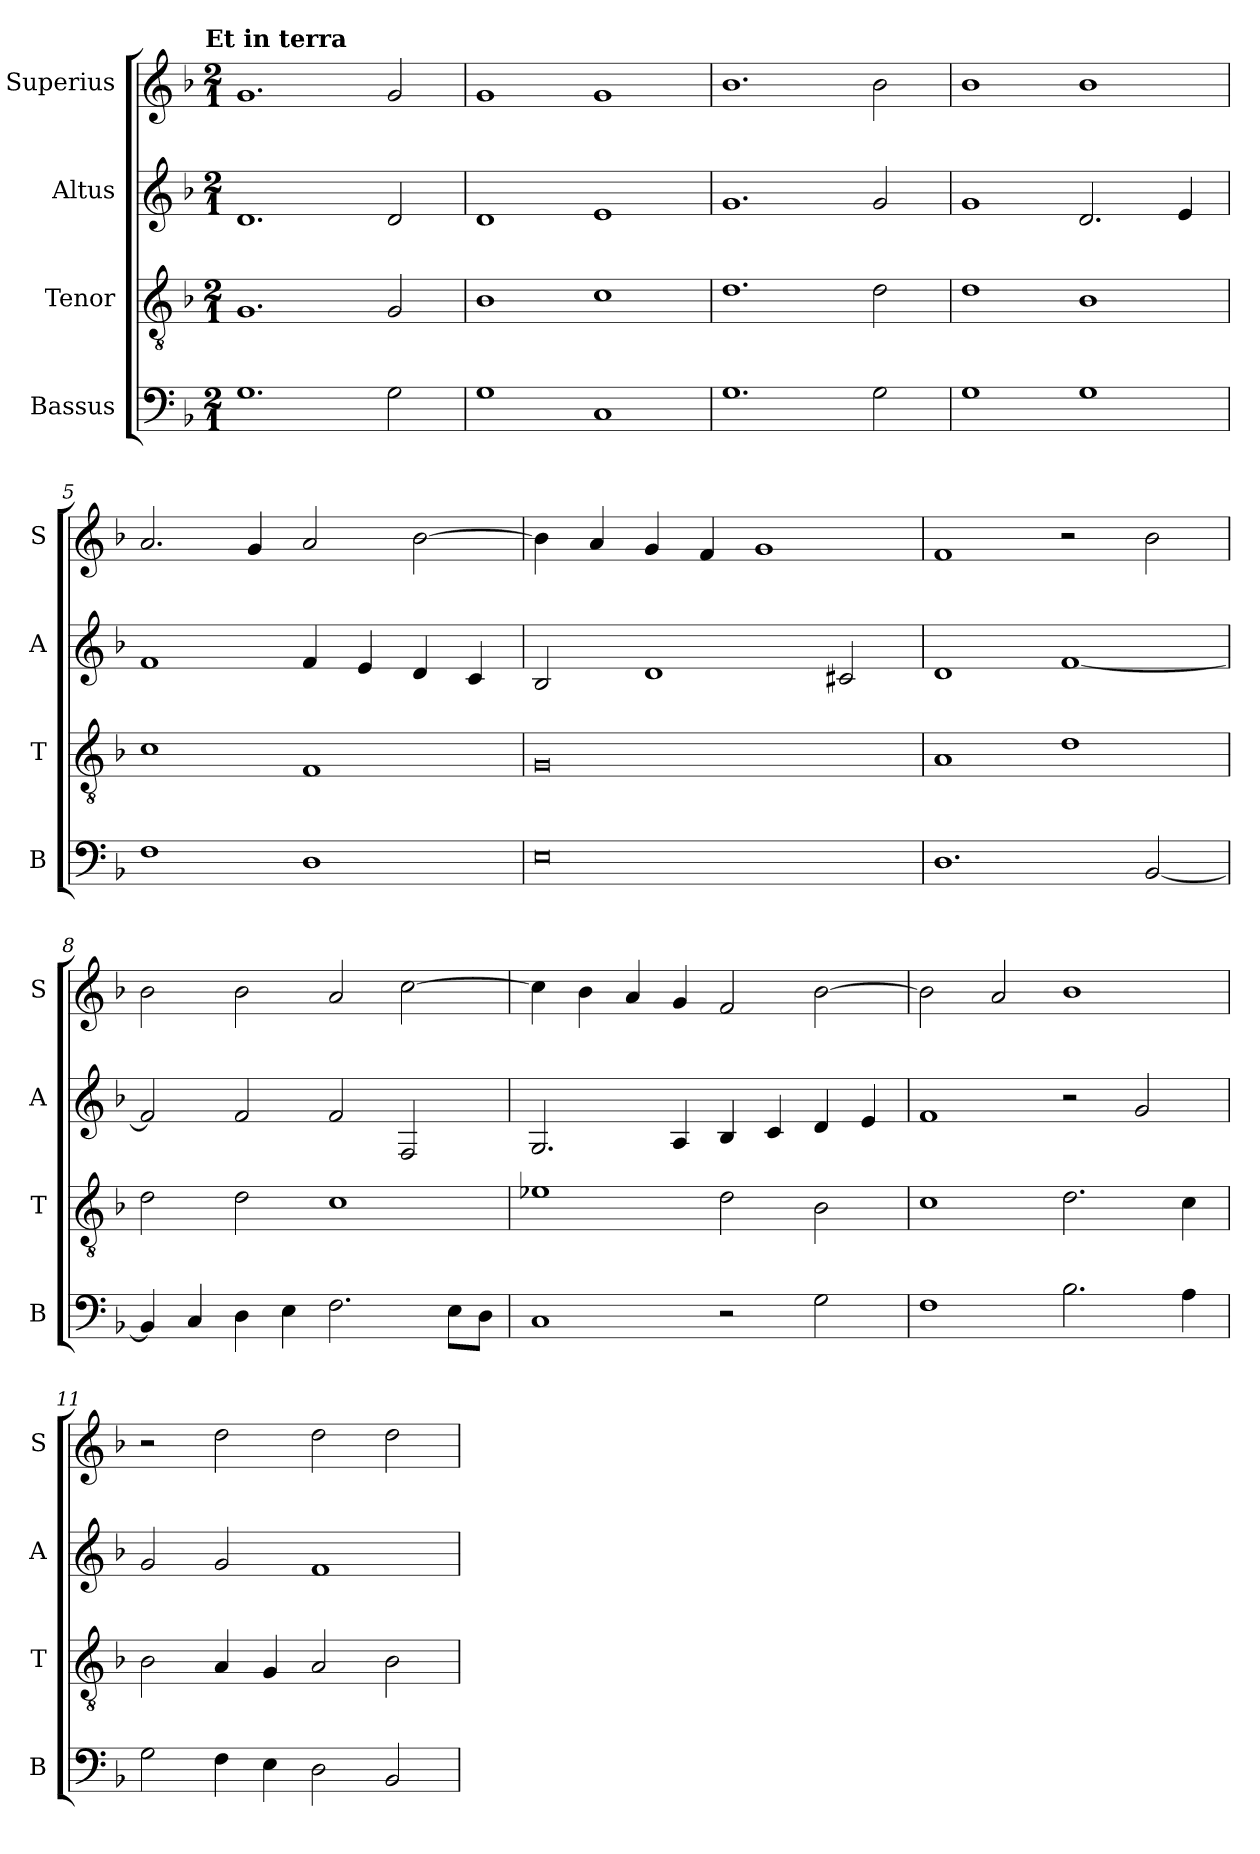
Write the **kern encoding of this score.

**kern	**kern	**kern	**kern
*part4	*part3	*part2	*part1
*staff4	*staff3	*staff2	*staff1
*I"Bassus	*I"Tenor	*I"Altus	*I"Superius
*I'B	*I'T	*I'A	*I'S
*clefF4	*clefGv2	*clefG2	*clefG2
*k[b-]	*k[b-]	*k[b-]	*k[b-]
*F:	*F:	*F:	*F:
!!LO:TX:omd:t=Et in terra
*M2/1	*M2/1	*M2/1	*M2/1
=1	=1	=1	=1
1.G	1.G	1.d	1.g
2G	2G	2d	2g
=2	=2	=2	=2
1G	1B-	1d	1g
1C	1c	1e	1g
=3	=3	=3	=3
1.G	1.d	1.g	1.b-
2G	2d	2g	2b-
=4	=4	=4	=4
1G	1d	1g	1b-
1G	1B-	2.d	1b-
.	.	4e	.
=5	=5	=5	=5
1F	1c	1f	2.a
.	.	.	4g
1D	1F	4f	2a
.	.	4e	.
.	.	4d	[2b-
.	.	4c	.
=6	=6	=6	=6
0E	0G	2B-	4b-]
.	.	.	4a
.	.	1d	4g
.	.	.	4f
.	.	.	1g
.	.	2c#X	.
=7	=7	=7	=7
1.D	1A	1d	1f
.	1d	[1f	2r
[2BB-	.	.	2b-
=8	=8	=8	=8
4BB-]	2d	2f]	2b-
4C	.	.	.
4D	2d	2f	2b-
4E	.	.	.
2.F	1c	2f	2a
.	.	2F	[2cc
8EL	.	.	.
8DJ	.	.	.
=9	=9	=9	=9
1C	1e-X	2.G	4cc]
.	.	.	4b-
.	.	.	4a
.	.	4A	4g
2r	2d	4B-	2f
.	.	4c	.
2G	2B-	4d	[2b-
.	.	4e	.
=10	=10	=10	=10
1F	1c	1f	2b-]
.	.	.	2a
2.B-	2.d	2r	1b-
.	.	2g	.
4A	4c	.	.
=11	=11	=11	=11
2G	2B-	2g	2r
4F	4A	2g	2dd
4E	4G	.	.
2D	2A	1f	2dd
2BB-	2B-	.	2dd
=	=	=	=
*-	*-	*-	*-
